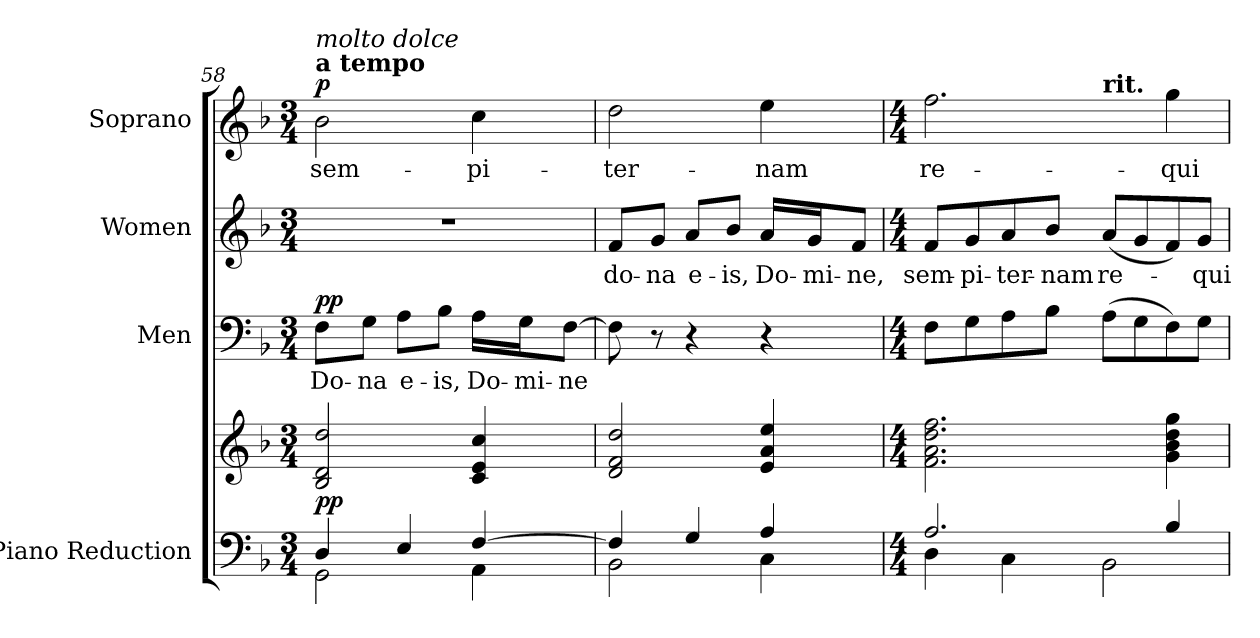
**kern	**kern	**dynam	**kern	**text	**dynam	**kern	**text	**kern	**text	**dynam
*part4	*part4	*part4	*part3	*part3	*part3	*part2	*part2	*part1	*part1	*part1
*staff5	*staff4	*staff4/5	*staff3	*staff3	*staff3	*staff2	*staff2	*staff1	*staff1	*staff1
*I"Piano Reduction	*	*	*I"Men	*	*	*I"Women	*	*I"Soprano	*	*
*I'Pno.	*	*	*	*	*	*	*	*I'S.	*	*
*clefF4	*clefG2	*	*clefF4	*	*	*clefG2	*	*clefG2	*	*
*k[b-]	*k[b-]	*	*k[b-]	*	*	*k[b-]	*	*k[b-]	*	*
*M3/4	*M3/4	*	*M3/4	*	*	*M3/4	*	*M3/4	*	*
*MM66	*MM66	*	*MM66	*	*	*MM66	*	*MM66	*	*
=58	=58	=58	=58	=58	=58	=58	=58	=58	=58	=58
*^	*	*	*	*	*	*	*	*	*	*
!	!	!	!	!	!	!	!	!	!LO:TX:B:t=a tempo	!	!
!	!	!	!	!	!	!	!	!	!LO:TX:a:i:t=molto dolce	!	!
!	!	!	!LO:DY:a=2	!	!LO:LY:b	!LO:DY:a	!	!	!	!LO:LY:b	!LO:DY:a
4D/	2GG\	2B-/ 2d/ 2dd/	pp	8F\L	Do-	pp	2.r	.	2b-\	sem-	p
!	!	!	!	!	!LO:LY:b	!	!	!	!	!	!
.	.	.	.	8G\J	-na	.	.	.	.	.	.
!	!	!	!	!	!LO:LY:b	!	!	!	!	!	!
4E/	.	.	.	8A\L	e-	.	.	.	.	.	.
!	!	!	!	!	!LO:LY:b	!	!	!	!	!	!
.	.	.	.	8B-\J	-is,	.	.	.	.	.	.
!	!	!	!	!	!LO:LY:b	!	!	!	!	!LO:LY:b	!
[4F/	4AA\	4c/ 4e/ 4cc/	.	16A\LL	Do-	.	.	.	4cc\	-pi-	.
!	!	!	!	!	!LO:LY:b	!	!	!	!	!	!
.	.	.	.	16G\J	-mi-	.	.	.	.	.	.
!	!	!	!	!	!LO:LY:b	!	!	!	!	!	!
.	.	.	.	[8F\J	-ne	.	.	.	.	.	.
!!LO:PB:g=z
=59	=59	=59	=59	=59	=59	=59	=59	=59	=59	=59	=59
!	!	!	!	!	!	!	!	!LO:LY:b	!	!LO:LY:b	!
4F/]	2BB-\	2d/ 2f/ 2dd/	.	8F\]	.	.	8f/L	do-	2dd\	-ter-	.
!	!	!	!	!	!	!	!	!LO:LY:b	!	!	!
.	.	.	.	8r	.	.	8g/J	-na	.	.	.
!	!	!	!	!	!	!	!	!LO:LY:b	!	!	!
4G/	.	.	.	4r	.	.	8a/L	e-	.	.	.
!	!	!	!	!	!	!	!	!LO:LY:b	!	!	!
.	.	.	.	.	.	.	8b-/J	-is,	.	.	.
!	!	!	!	!	!	!	!	!LO:LY:b	!	!LO:LY:b	!
4A/	4C\	4e/ 4a/ 4ee/	.	4r	.	.	16a/LL	Do-	4ee\	-nam	.
!	!	!	!	!	!	!	!	!LO:LY:b	!	!	!
.	.	.	.	.	.	.	16g/J	-mi-	.	.	.
!	!	!	!	!	!	!	!	!LO:LY:b	!	!	!
.	.	.	.	.	.	.	8f/J	-ne,	.	.	.
=60	=60	=60	=60	=60	=60	=60	=60	=60	=60	=60	=60
*M4/4	*	*M4/4	*	*M4/4	*	*	*M4/4	*	*M4/4	*	*
*	*	*	*	*	*	*	*	*	*MM58	*	*
!	!	!	!	!	!	!	!	!LO:LY:b	!	!LO:LY:b	!
*	*	*	*	*	*	*	*	*	*^	*	*
*	*	*	*	*	*	*	*	*	*	*^	*	*
*	*	*	*	*	*	*	*	*	*	*	*^	*	*
2.A/	4D\	2.f\ 2.a\ 2.dd\ 2.ff\	.	8F\L	.	.	8f/L	sem-	2.ff\	2ryy	8ryy	4ryy	re-	.
*	*	*	*	*	*	*	*	*	*MM50	*	*	*	*	*
!	!	!	!	!	!	!	!	!LO:LY:b	!	!	!	!	!	!
.	.	.	.	8G\	.	.	8g/	-pi-	.	.	2..ryy	.	.	.
*	*	*	*	*	*	*	*	*	*MM42	*	*	*	*	*
!	!	!	!	!	!	!	!	!LO:LY:b	!	!	!	!	!	!
.	4C\	.	.	8A\	.	.	8a/	-ter-	.	.	.	2.ryy	.	.
!	!	!	!	!	!	!	!	!LO:LY:b	!	!	!	!	!	!
.	.	.	.	8B-\J	.	.	8b-/J	-nam	.	.	.	.	.	.
*	*	*	*	*	*	*	*	*	*MM33	*	*	*	*	*
!	!	!	!	!	!	!	!	!	!	!LO:TX:B:t=rit.	!	!	!	!
!	!	!	!	!	!	!	!	!LO:LY:b	!	!	!	!	!	!
.	2BB-\	.	.	(>8A\L	.	.	(<8a/L	re-	.	2ryy	.	.	.	.
.	.	.	.	8G\	.	.	8g/	.	.	.	.	.	.	.
!	!	!	!	!	!	!	!	!	!	!	!	!	!LO:LY:b	!
4B-/	.	4g\ 4b-\ 4dd\ 4gg\	.	8F\)	.	.	8f/)	.	4gg\	.	.	.	-qui-	.
!	!	!	!	!	!	!	!	!LO:LY:b	!	!	!	!	!	!
.	.	.	.	8G\J	.	.	8g/J	-qui-	.	.	.	.	.	.
*v	*v	*	*	*	*	*	*	*	*v	*v	*v	*v	*	*
=	=	=	=	=	=	=	=	=	=	=
*-	*-	*-	*-	*-	*-	*-	*-	*-	*-	*-
